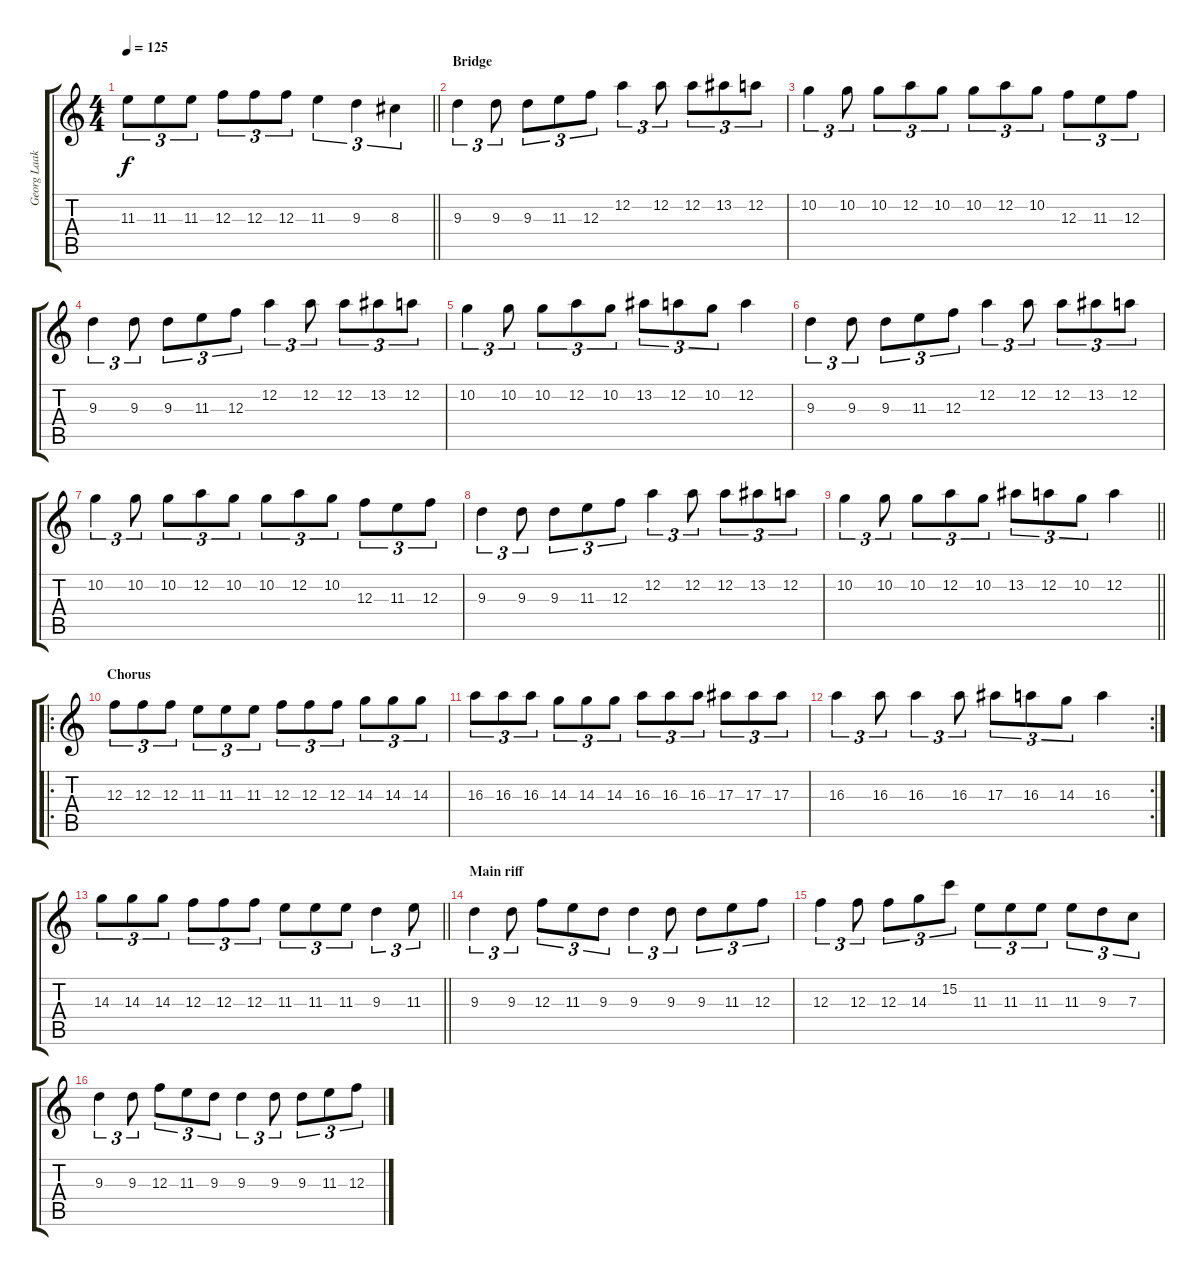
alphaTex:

\track ("Georg Laakso" "Georg Laak") {instrument overdrivenguitar}
\staff {score tabs}
\tuning (D4 A3 F3 C3 G2 D2) {hide}
\ts (4 4)
\tempo 125
\clef g2
\barLineRight lightlight
\ks c
11.3.8{tu (3 2) dy f} 11.3.8{tu (3 2)} 11.3.8{tu (3 2)} 12.3.8{tu (3 2)} 12.3.8{tu (3 2)} 12.3.8{tu (3 2)} 11.3.4{tu (3 2)} 9.3.4{tu (3 2)} 8.3.4{tu (3 2)} |
\section ("" "Bridge")
9.3.4{tu (3 2)} 9.3.8{tu (3 2)} 9.3.8{tu (3 2)} 11.3.8{tu (3 2)} 12.3.8{tu (3 2)} 12.2.4{tu (3 2)} 12.2.8{tu (3 2)} 12.2.8{tu (3 2)} 13.2.8{tu (3 2)} 12.2.8{tu (3 2)} |
10.2.4{tu (3 2)} 10.2.8{tu (3 2)} 10.2.8{tu (3 2)} 12.2.8{tu (3 2)} 10.2.8{tu (3 2)} 10.2.8{tu (3 2)} 12.2.8{tu (3 2)} 10.2.8{tu (3 2)} 12.3.8{tu (3 2)} 11.3.8{tu (3 2)} 12.3.8{tu (3 2)} |
9.3.4{tu (3 2)} 9.3.8{tu (3 2)} 9.3.8{tu (3 2)} 11.3.8{tu (3 2)} 12.3.8{tu (3 2)} 12.2.4{tu (3 2)} 12.2.8{tu (3 2)} 12.2.8{tu (3 2)} 13.2.8{tu (3 2)} 12.2.8{tu (3 2)} |
10.2.4{tu (3 2)} 10.2.8{tu (3 2)} 10.2.8{tu (3 2)} 12.2.8{tu (3 2)} 10.2.8{tu (3 2)} 13.2.8{tu (3 2)} 12.2.8{tu (3 2)} 10.2.8{tu (3 2)} 12.2.4 |
9.3.4{tu (3 2)} 9.3.8{tu (3 2)} 9.3.8{tu (3 2)} 11.3.8{tu (3 2)} 12.3.8{tu (3 2)} 12.2.4{tu (3 2)} 12.2.8{tu (3 2)} 12.2.8{tu (3 2)} 13.2.8{tu (3 2)} 12.2.8{tu (3 2)} |
10.2.4{tu (3 2)} 10.2.8{tu (3 2)} 10.2.8{tu (3 2)} 12.2.8{tu (3 2)} 10.2.8{tu (3 2)} 10.2.8{tu (3 2)} 12.2.8{tu (3 2)} 10.2.8{tu (3 2)} 12.3.8{tu (3 2)} 11.3.8{tu (3 2)} 12.3.8{tu (3 2)} |
9.3.4{tu (3 2)} 9.3.8{tu (3 2)} 9.3.8{tu (3 2)} 11.3.8{tu (3 2)} 12.3.8{tu (3 2)} 12.2.4{tu (3 2)} 12.2.8{tu (3 2)} 12.2.8{tu (3 2)} 13.2.8{tu (3 2)} 12.2.8{tu (3 2)} |
\barLineRight lightlight
10.2.4{tu (3 2)} 10.2.8{tu (3 2)} 10.2.8{tu (3 2)} 12.2.8{tu (3 2)} 10.2.8{tu (3 2)} 13.2.8{tu (3 2)} 12.2.8{tu (3 2)} 10.2.8{tu (3 2)} 12.2.4 |
\ro
\section ("" "Chorus")
12.3.8{tu (3 2)} 12.3.8{tu (3 2)} 12.3.8{tu (3 2)} 11.3.8{tu (3 2)} 11.3.8{tu (3 2)} 11.3.8{tu (3 2)} 12.3.8{tu (3 2)} 12.3.8{tu (3 2)} 12.3.8{tu (3 2)} 14.3.8{tu (3 2)} 14.3.8{tu (3 2)} 14.3.8{tu (3 2)} |
16.3.8{tu (3 2)} 16.3.8{tu (3 2)} 16.3.8{tu (3 2)} 14.3.8{tu (3 2)} 14.3.8{tu (3 2)} 14.3.8{tu (3 2)} 16.3.8{tu (3 2)} 16.3.8{tu (3 2)} 16.3.8{tu (3 2)} 17.3.8{tu (3 2)} 17.3.8{tu (3 2)} 17.3.8{tu (3 2)} |
\rc 2
16.3.4{tu (3 2)} 16.3.8{tu (3 2)} 16.3.4{tu (3 2)} 16.3.8{tu (3 2)} 17.3.8{tu (3 2)} 16.3.8{tu (3 2)} 14.3.8{tu (3 2)} 16.3.4 |
\barLineRight lightlight
14.3.8{tu (3 2)} 14.3.8{tu (3 2)} 14.3.8{tu (3 2)} 12.3.8{tu (3 2)} 12.3.8{tu (3 2)} 12.3.8{tu (3 2)} 11.3.8{tu (3 2)} 11.3.8{tu (3 2)} 11.3.8{tu (3 2)} 9.3.4{tu (3 2)} 11.3.8{tu (3 2)} |
\section ("" "Main riff")
9.3.4{tu (3 2)} 9.3.8{tu (3 2)} 12.3.8{tu (3 2)} 11.3.8{tu (3 2)} 9.3.8{tu (3 2)} 9.3.4{tu (3 2)} 9.3.8{tu (3 2)} 9.3.8{tu (3 2)} 11.3.8{tu (3 2)} 12.3.8{tu (3 2)} |
12.3.4{tu (3 2)} 12.3.8{tu (3 2)} 12.3.8{tu (3 2)} 14.3.8{tu (3 2)} 15.2.8{tu (3 2)} 11.3.8{tu (3 2)} 11.3.8{tu (3 2)} 11.3.8{tu (3 2)} 11.3.8{tu (3 2)} 9.3.8{tu (3 2)} 7.3.8{tu (3 2)} |
9.3.4{tu (3 2)} 9.3.8{tu (3 2)} 12.3.8{tu (3 2)} 11.3.8{tu (3 2)} 9.3.8{tu (3 2)} 9.3.4{tu (3 2)} 9.3.8{tu (3 2)} 9.3.8{tu (3 2)} 11.3.8{tu (3 2)} 12.3.8{tu (3 2)}
